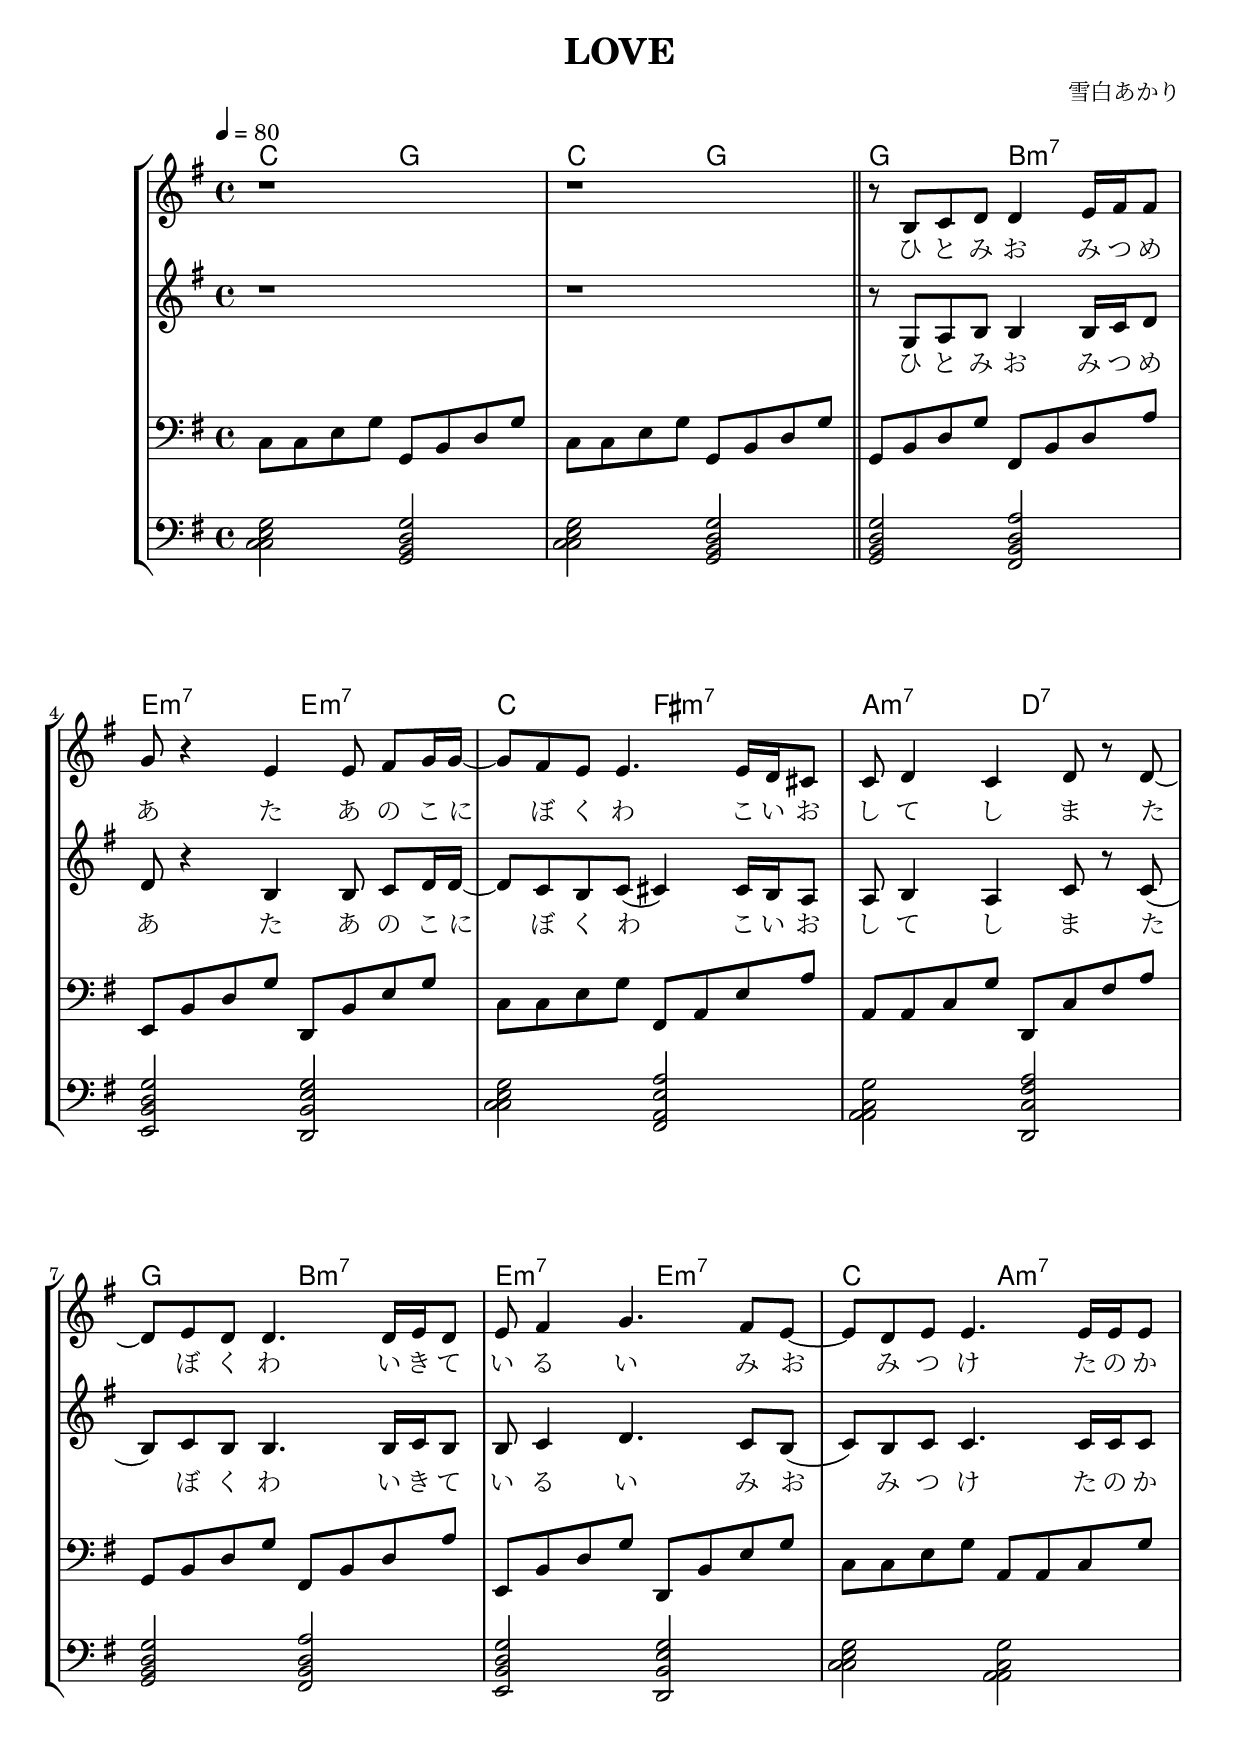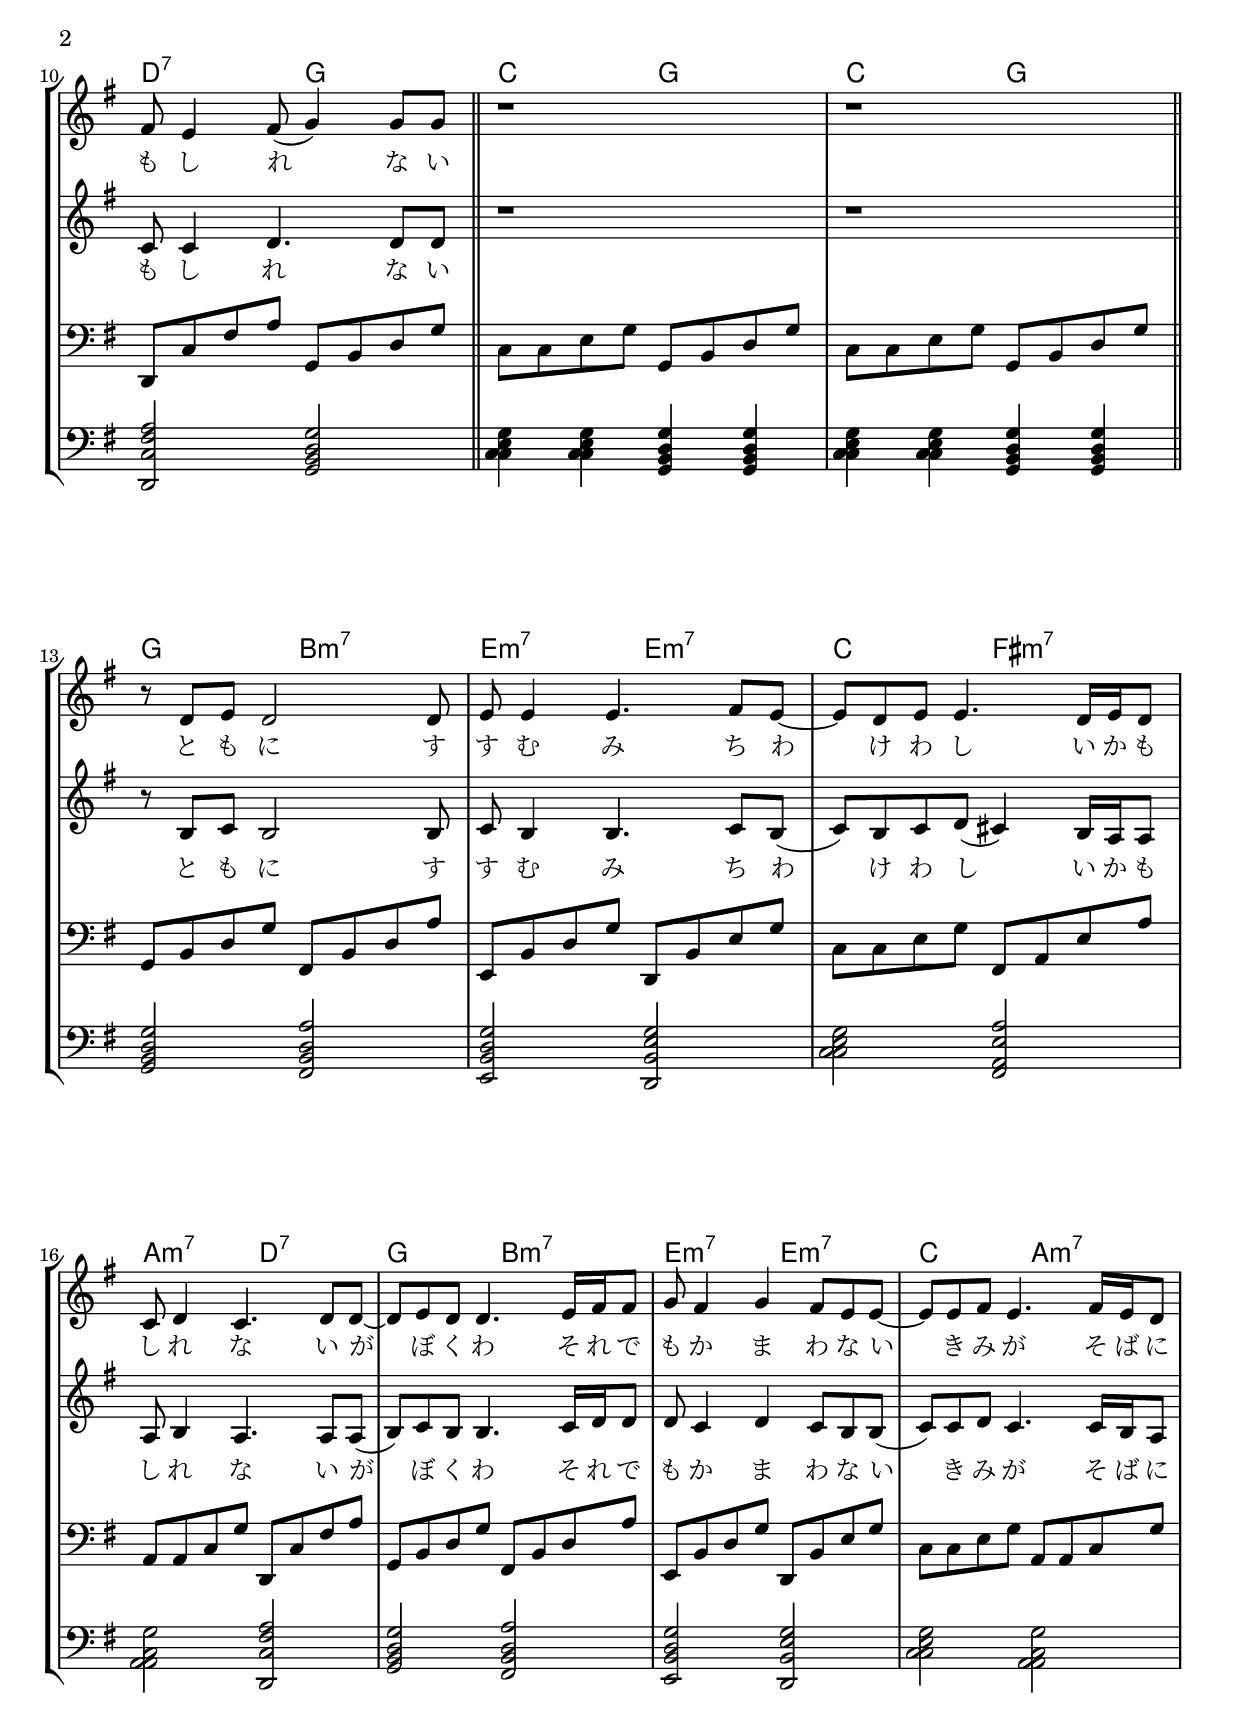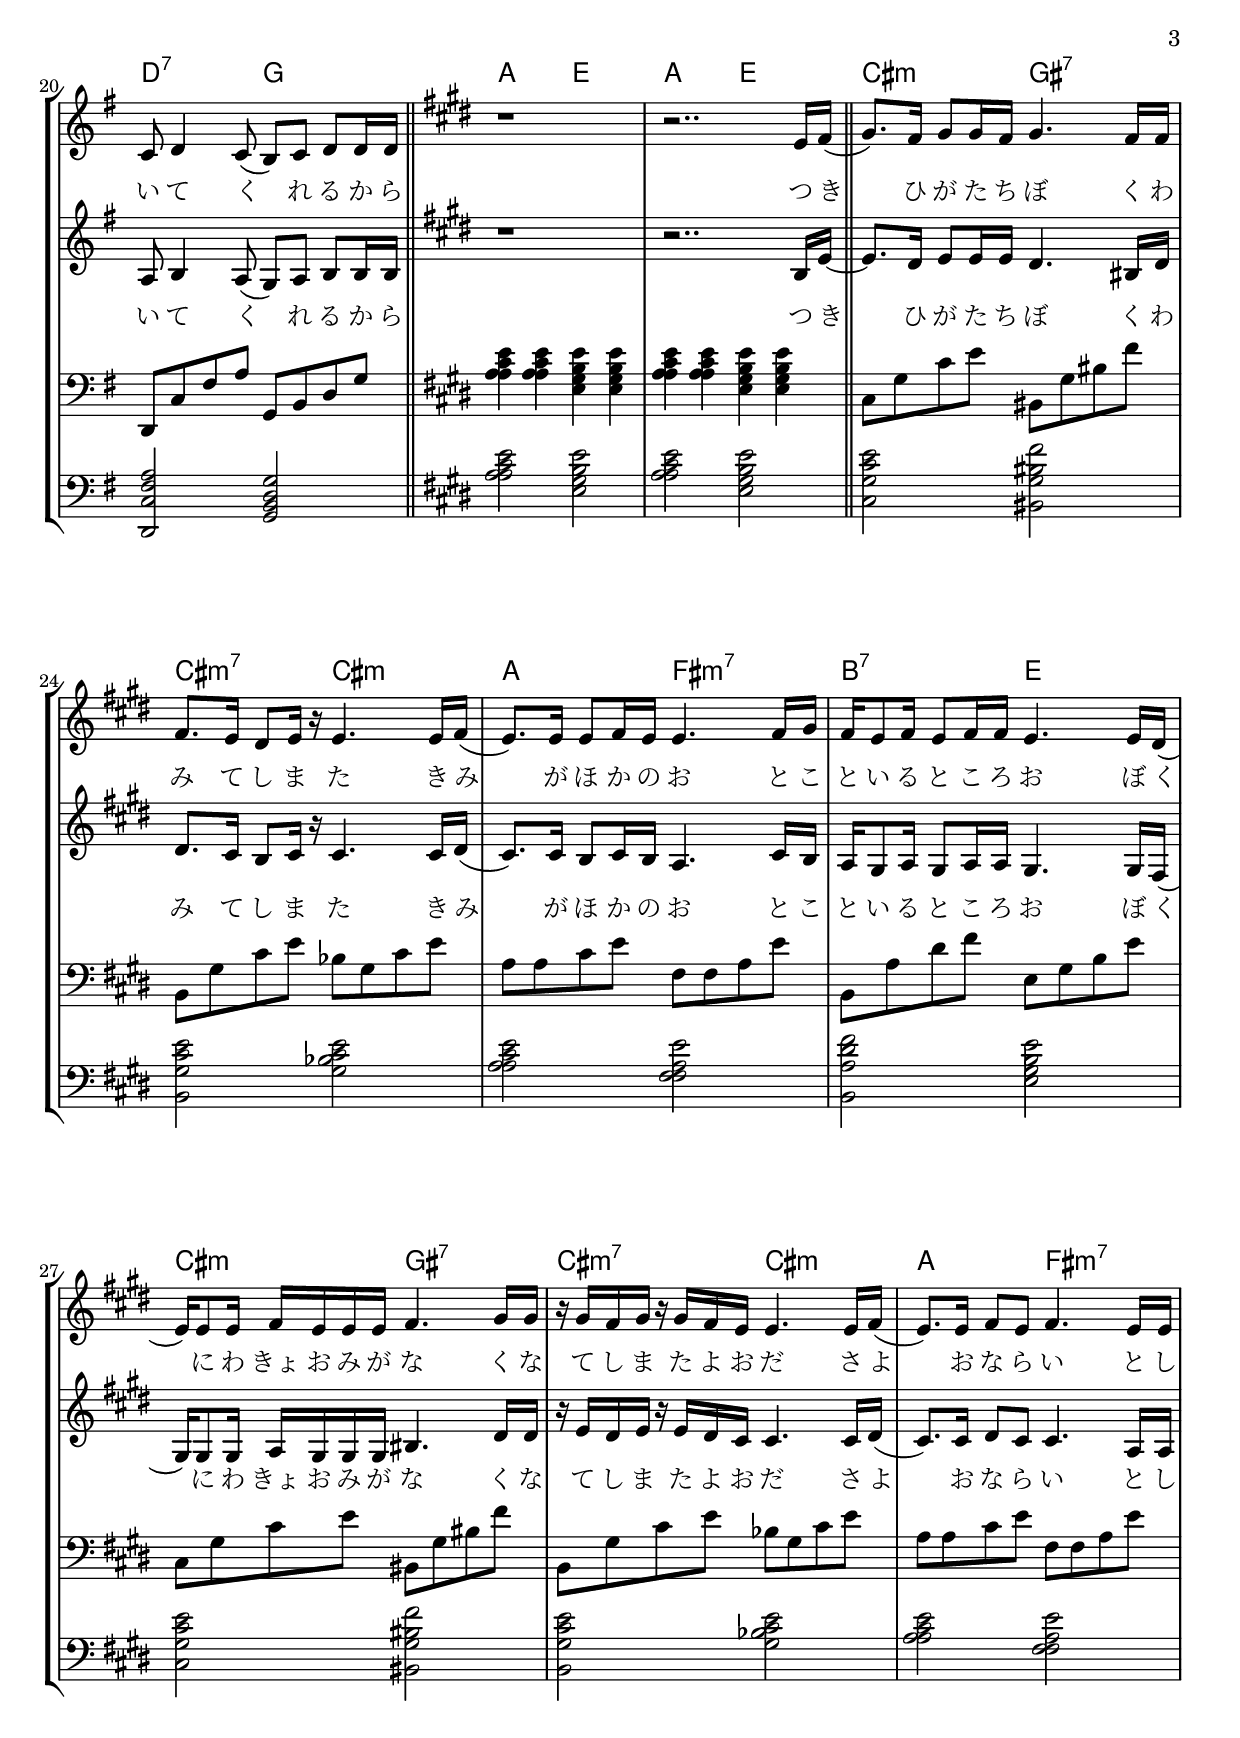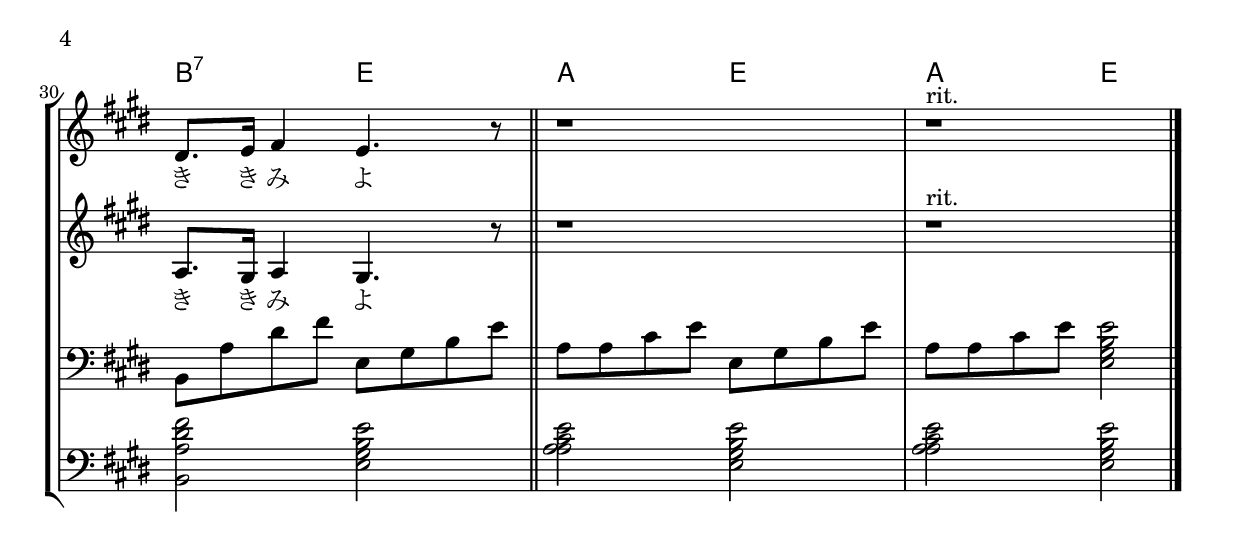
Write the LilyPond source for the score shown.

\version "2.12.1"

\header {
	title = \markup {LOVE}
	composer = \markup \center-column {雪白あかり}
}

harmony = \chordmode {
	c2 g c g 

	g b:min7 e:min7 e:min7 c fis:min7 a:min7 d:7 g b:min7 e:min7 e:min7 c a:min7 d:7 g 

	c g c g 

	g b:min7 e:min7 e:min7 c fis:min7 a:min7 d:7 g b:min7 e:min7 e:min7 c a:min7 d:7 g 

	a e a e 

	cis:m gis:7 cis:min7 cis:m a fis:min7 b:7 e cis:m gis:7 cis:min7 cis:m a fis:min7 b:7 e 

	a e a e 
}

melody = {
	\key g \major
	\tempo 4 = 80
	r1 | r1   
	\set Staff.midiInstrument = #"mmi0.42"
	r8 b8  c'8  d'8  d'4  e'16  fis'16  fis'8 
	g'8  r4  e'4  e'8  fis'8  g'16  g'16~ 
	g'8  fis'8  e'8  e'4.  e'16  d'16  cis'8 
	c'8  d'4  c'4  d'8  r8  d'8~ 
	d'8  e'8  d'8  d'4.  d'16  e'16  d'8 
	e'8  fis'4  g'4.  fis'8  e'8~ 
	e'8  d'8  e'8  e'4.  e'16  e'16  e'8 
	fis'8  e'4  fis'8  (g'4)  g'8  g'8
	r1 | r1   
	\set Staff.midiInstrument = #"mmi0.42"
	r8 d'8  e'8  d'2  d'8 
	e'8  e'4  e'4.  fis'8  e'8~ 
	e'8  d'8  e'8  e'4.  d'16  e'16  d'8 
	c'8  d'4  c'4.  d'8  d'8~ 
	d'8  e'8  d'8  d'4.  e'16  fis'16  fis'8 
	g'8  fis'4  g'4  fis'8  e'8  e'8~ 
	e'8  e'8  fis'8  e'4.  fis'16  e'16  d'8 
	c'8  d'4  c'8  (b8)  c'8  d'8  d'16  d'16
	\key e \major
	r1 | r2.. 
	\set Staff.midiInstrument = #"mmi0.42"
	e'16  fis'16 
	(gis'8.)  fis'16  gis'8  gis'16  fis'16  gis'4.  fis'16  fis'16 
	fis'8.  e'16  dis'8  e'16  r16  e'4.  e'16  fis'16 
	(e'8.)  e'16  e'8  fis'16  e'16  e'4.  fis'16  gis'16 
	fis'16  e'8  fis'16  e'8  fis'16  fis'16  e'4.  e'16  dis'16 
	(e'16)  e'8  e'16  fis'16  e'16  e'16  e'16  fis'4.  gis'16  gis'16 
	r16  gis'16  fis'16  gis'16  r16  gis'16  fis'16  e'16  e'4.  e'16  fis'16 
	(e'8.)  e'16  fis'8  e'8  fis'4.  e'16  e'16 
	dis'8.  e'16  fis'4  e'4.  	r8 	r1 | r1^"rit." \bar "|."
}

words = \lyricmode {
	
	ひ  と  み  お  み  つ  め  あ  た  あ  の  こ  に  ぼ  く  わ  こ  い  お  し  て  し  ま  た  ぼ  く  わ  い  き  て  い  る  い  み  お  み  つ  け  た  の  か  も  し  れ  な  い  
	
	と  も  に  す  す  む  み  ち  わ  け  わ  し  い  か  も  し  れ  な  い  が  ぼ  く  わ  そ  れ  で  も  か  ま  わ  な  い  き  み  が  そ  ば  に  い  て  く  れ  る  か  ら  
	
	つ  き  ひ  が  た  ち  ぼ  く  わ  み  て  し  ま  た  き  み  が  ほ  か  の  お  と  こ  と  い  る  と  こ  ろ  お  ぼ  く  に  わ  きょ  お  み  が  な  く  な  て  し  ま  た  よ  お  だ  さ  よ  お  な  ら  い  と  し  き  き  み  よ  
	
}

secondmelody = {
	\key g \major
	\tempo 4 = 80
	r1 | r1   
	\set Staff.midiInstrument = #"mmi0.42"
	r8 g8  a8  b8  b4  b16  c'16  d'8 
	d'8  r4  b4  b8  c'8  d'16  d'16~ 
	d'8  c'8  b8  c'8  (cis'4)  cis'16  b16  a8 
	a8  b4  a4  c'8  r8  c'8 
	(b8)  c'8  b8  b4.  b16  c'16  b8 
	b8  c'4  d'4.  c'8  b8 
	(c'8)  b8  c'8  c'4.  c'16  c'16  c'8 
	c'8  c'4  d'4.  d'8  d'8
	r1 | r1   
	\set Staff.midiInstrument = #"mmi0.42"
	r8 b8  c'8  b2  b8 
	c'8  b4  b4.  c'8  b8 
	(c'8)  b8  c'8  d'8  (cis'4)  b16  a16  a8 
	a8  b4  a4.  a8  a8 
	(b8)  c'8  b8  b4.  c'16  d'16  d'8 
	d'8  c'4  d'4  c'8  b8  b8 
	(c'8)  c'8  d'8  c'4.  c'16  b16  a8 
	a8  b4  a8  (g8)  a8  b8  b16  b16
	\key e \major
	r1 | r2.. 
	\set Staff.midiInstrument = #"mmi0.42"
	b16  e'16~ 
	e'8.  dis'16  e'8  e'16  e'16  dis'4.  bis16  dis'16 
	dis'8.  cis'16  b8  cis'16  r16  cis'4.  cis'16  dis'16 
	(cis'8.)  cis'16  b8  cis'16  b16  a4.  cis'16  b16 
	a16  gis8  a16  gis8  a16  a16  gis4.  gis16  fis16 
	(gis16)  gis8  gis16  a16  gis16  gis16  gis16  bis4.  dis'16  dis'16 
	r16  e'16  dis'16  e'16  r16  e'16  dis'16  cis'16  cis'4.  cis'16  dis'16 
	(cis'8.)  cis'16  dis'8  cis'8  cis'4.  a16  a16 
	a8.  gis16  a4  gis4.  	r8 	r1 | r1^"rit." \bar "|."
}

secondwords = \lyricmode {
	
	ひ  と  み  お  み  つ  め  あ  た  あ  の  こ  に  ぼ  く  わ  こ  い  お  し  て  し  ま  た  ぼ  く  わ  い  き  て  い  る  い  み  お  み  つ  け  た  の  か  も  し  れ  な  い  
	
	と  も  に  す  す  む  み  ち  わ  け  わ  し  い  か  も  し  れ  な  い  が  ぼ  く  わ  そ  れ  で  も  か  ま  わ  な  い  き  み  が  そ  ば  に  い  て  く  れ  る  か  ら  
	
	つ  き  ひ  が  た  ち  ぼ  く  わ  み  て  し  ま  た  き  み  が  ほ  か  の  お  と  こ  と  い  る  と  こ  ろ  お  ぼ  く  に  わ  きょ  お  み  が  な  く  な  て  し  ま  た  よ  お  だ  さ  よ  お  な  ら  い  と  し  き  き  み  よ  
	
}

tempochange = {
	\tempo 4 = 80
	r1 | r1 \bar "||"
	\tempo 4 = 80
	r1 | r1 | r1 | r1 | r1 | r1 | r1 | r1 \bar "||"
	\tempo 4 = 80
	r1 | r1 \bar "||"
	\tempo 4 = 80
	r1 | r1 | r1 | r1 | r1 | r1 | r1 | r1 \bar "||"
	\tempo 4 = 80
	r1 | r1 \bar "||"
	\tempo 4 = 80
	r1 | r1 | r1 | r1 | r1 | r1 | r1 | r1 \bar "||"
	\tempo 4 = 80
	r1 | \tempo 4 = 60 r2 \tempo 4 = 53 r2 \bar "|."
}

mainacc = {
	\clef bass
	\set Staff.midiInstrument = #"Acoustic Guitar (steel)"
	\key g \major
	\tempo 4 = 80
	c8 c8 e8 g8
	g,8 b,8 d8 g8
	c8 c8 e8 g8
	g,8 b,8 d8 g8
	\bar "||"

	\set Staff.midiInstrument = #"Acoustic Guitar (steel)"
	g,8 b,8 d8 g8
	fis,8 b,8 d8 a8
	e,8 b,8 d8 g8
	d,8 b,8 e8 g8
	c8 c8 e8 g8
	fis,8 a,8 e8 a8
	a,8 a,8 c8 g8
	d,8 c8 fis8 a8
	g,8 b,8 d8 g8
	fis,8 b,8 d8 a8
	e,8 b,8 d8 g8
	d,8 b,8 e8 g8
	c8 c8 e8 g8
	a,8 a,8 c8 g8
	d,8 c8 fis8 a8
	g,8 b,8 d8 g8
	\bar "||"

	\set Staff.midiInstrument = #"Acoustic Guitar (steel)"
	c8 c8 e8 g8
	g,8 b,8 d8 g8
	c8 c8 e8 g8
	g,8 b,8 d8 g8
	\bar "||"

	\set Staff.midiInstrument = #"Acoustic Guitar (steel)"
	g,8 b,8 d8 g8
	fis,8 b,8 d8 a8
	e,8 b,8 d8 g8
	d,8 b,8 e8 g8
	c8 c8 e8 g8
	fis,8 a,8 e8 a8
	a,8 a,8 c8 g8
	d,8 c8 fis8 a8
	g,8 b,8 d8 g8
	fis,8 b,8 d8 a8
	e,8 b,8 d8 g8
	d,8 b,8 e8 g8
	c8 c8 e8 g8
	a,8 a,8 c8 g8
	d,8 c8 fis8 a8
	g,8 b,8 d8 g8
	\bar "||"

	\set Staff.midiInstrument = #"Acoustic Guitar (steel)"
	\key e \major
	<a a cis' e'>4 <a a cis' e'>4
	<e gis b e'>4 <e gis b e'>4
	<a a cis' e'>4 <a a cis' e'>4
	<e gis b e'>4 <e gis b e'>4
	\bar "||"

	\set Staff.midiInstrument = #"Acoustic Guitar (steel)"
	cis8 gis8 cis'8 e'8
	bis,8 gis8 bis8 fis'8
	b,8 gis8 cis'8 e'8
	bes8 gis8 cis'8 e'8
	a8 a8 cis'8 e'8
	fis8 fis8 a8 e'8
	b,8 a8 dis'8 fis'8
	e8 gis8 b8 e'8
	cis8 gis8 cis'8 e'8
	bis,8 gis8 bis8 fis'8
	b,8 gis8 cis'8 e'8
	bes8 gis8 cis'8 e'8
	a8 a8 cis'8 e'8
	fis8 fis8 a8 e'8
	b,8 a8 dis'8 fis'8
	e8 gis8 b8 e'8
	\bar "||"

	\set Staff.midiInstrument = #"Acoustic Guitar (steel)"
	a8 a8 cis'8 e'8
	e8 gis8 b8 e'8
	a8 a8 cis'8 e'8
	<e gis b e'>2
	\bar "|."
}

subacc = {
	\clef bass
	\set Staff.midiInstrument = #"Reed organ"
	\key g \major
	\tempo 4 = 80
	<c c e g>2
	<g, b, d g>2
	<c c e g>2
	<g, b, d g>2
	\bar "||"

	\set Staff.midiInstrument = #"Reed organ"
	<g, b, d g>2
	<fis, b, d a>2
	<e, b, d g>2
	<d, b, e g>2
	<c c e g>2
	<fis, a, e a>2
	<a, a, c g>2
	<d, c fis a>2
	<g, b, d g>2
	<fis, b, d a>2
	<e, b, d g>2
	<d, b, e g>2
	<c c e g>2
	<a, a, c g>2
	<d, c fis a>2
	<g, b, d g>2
	\bar "||"

	\set Staff.midiInstrument = #"Reed organ"
	<c c e g>4 <c c e g>4
	<g, b, d g>4 <g, b, d g>4
	<c c e g>4 <c c e g>4
	<g, b, d g>4 <g, b, d g>4
	\bar "||"

	\set Staff.midiInstrument = #"Reed organ"
	<g, b, d g>2
	<fis, b, d a>2
	<e, b, d g>2
	<d, b, e g>2
	<c c e g>2
	<fis, a, e a>2
	<a, a, c g>2
	<d, c fis a>2
	<g, b, d g>2
	<fis, b, d a>2
	<e, b, d g>2
	<d, b, e g>2
	<c c e g>2
	<a, a, c g>2
	<d, c fis a>2
	<g, b, d g>2
	\bar "||"

	\set Staff.midiInstrument = #"Reed organ"
	\key e \major
	<a a cis' e'>2
	<e gis b e'>2
	<a a cis' e'>2
	<e gis b e'>2
	\bar "||"

	\set Staff.midiInstrument = #"Reed organ"
	<cis gis cis' e'>2
	<bis, gis bis fis'>2
	<b, gis cis' e'>2
	<bes gis cis' e'>2
	<a a cis' e'>2
	<fis fis a e'>2
	<b, a dis' fis'>2
	<e gis b e'>2
	<cis gis cis' e'>2
	<bis, gis bis fis'>2
	<b, gis cis' e'>2
	<bes gis cis' e'>2
	<a a cis' e'>2
	<fis fis a e'>2
	<b, a dis' fis'>2
	<e gis b e'>2
	\bar "||"

	\set Staff.midiInstrument = #"Reed organ"
	<a a cis' e'>2
	<e gis b e'>2
	<a a cis' e'>2
	<e gis b e'>2
	\bar "|."
}

percA = {
	\drummode {
	r1 |r1 \bar "||"
	r1 |r1 |r1 |r1 |r1 |r1 |r1 |r1 \bar "||"
	r1 |r1 \bar "||"
	r1 |r1 |r1 |r1 |r1 |r1 |r1 |r1 \bar "||"
	r1 |r1 \bar "||"
	r1 |r1 |r1 |r1 |r1 |r1 |r1 |r1 \bar "||"
	r1 |r1 \bar "|."
	}
}

percB = {
	\drummode {
	r1 |r1 \bar "||"
	r1 |r1 |r1 |r1 |r1 |r1 |r1 |r1 \bar "||"
	r1 |r1 \bar "||"
	r1 |r1 |r1 |r1 |r1 |r1 |r1 |r1 \bar "||"
	r1 |r1 \bar "||"
	r1 |r1 |r1 |r1 |r1 |r1 |r1 |r1 \bar "||"
	r1 |r1 \bar "|."
	}
}

percC = {
	\drummode {
	r1 |r1 \bar "||"
	r1 |r1 |r1 |r1 |r1 |r1 |r1 |r1 \bar "||"
	r1 |r1 \bar "||"
	r1 |r1 |r1 |r1 |r1 |r1 |r1 |r1 \bar "||"
	r1 |r1 \bar "||"
	r1 |r1 |r1 |r1 |r1 |r1 |r1 |r1 \bar "||"
	r1 |r1 \bar "|."
	}
}

percD = {
	\drummode {
	r1 |r1 \bar "||"
	r1 |r1 |r1 |r1 |r1 |r1 |r1 |r1 \bar "||"
	r1 |r1 \bar "||"
	r1 |r1 |r1 |r1 |r1 |r1 |r1 |r1 \bar "||"
	r1 |r1 \bar "||"
	r1 |r1 |r1 |r1 |r1 |r1 |r1 |r1 \bar "||"
	r1 |r1 \bar "|."
	}
}

percE = {
	\drummode {
	r1 |r1 \bar "||"
	r1 |r1 |r1 |r1 |r1 |r1 |r1 |r1 \bar "||"
	r1 |r1 \bar "||"
	r1 |r1 |r1 |r1 |r1 |r1 |r1 |r1 \bar "||"
	r1 |r1 \bar "||"
	r1 |r1 |r1 |r1 |r1 |r1 |r1 |r1 \bar "||"
	r1 |r1 \bar "|."
	}
}

\score {
	<<
		\new StaffGroup <<
			\new ChordNames {\harmony}
			\new Voice = "melody" {\melody}
			\new Lyrics \lyricsto "melody" \words
			\new Voice = "secondmelody" {\secondmelody}
			\new Lyrics \lyricsto "secondmelody" \secondwords
			\new Staff = "mainacc" {\mainacc}
			\new Staff = "subacc" {\subacc}
		>>
	>>
	\layout { }
}
